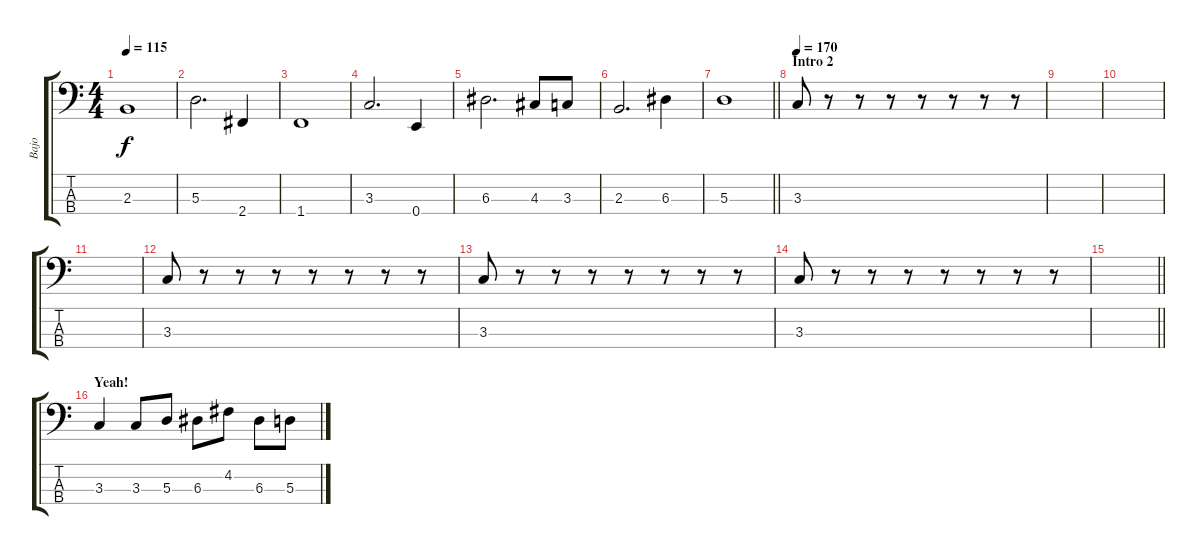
\track ("Bajo" "Bajo") {instrument electricbassfinger}
\staff {score tabs}
\tuning (G2 D2 A1 E1) {hide}
\ts (4 4)
\tempo 115
\clef f4
\ks c
2.3.1{dy f} |
5.3.2{d} 2.4.4 |
1.4.1 |
3.3.2{d} 0.4.4 |
6.3.2{d} 4.3.8 3.3.8 |
2.3.2{d} 6.3.4 |
\barLineRight lightlight
5.3.1 |
\section ("" "Intro 2")
\tempo 170
3.3.8 r.8 r.8 r.8 r.8 r.8 r.8 r.8 |
|
|
|
3.3.8 r.8 r.8 r.8 r.8 r.8 r.8 r.8 |
3.3.8 r.8 r.8 r.8 r.8 r.8 r.8 r.8 |
3.3.8 r.8 r.8 r.8 r.8 r.8 r.8 r.8 |
\barLineRight lightlight
|
\section ("" "Yeah!")
3.3.4 3.3.8 5.3.8 6.3.8 4.2.8 6.3.8 5.3.8
